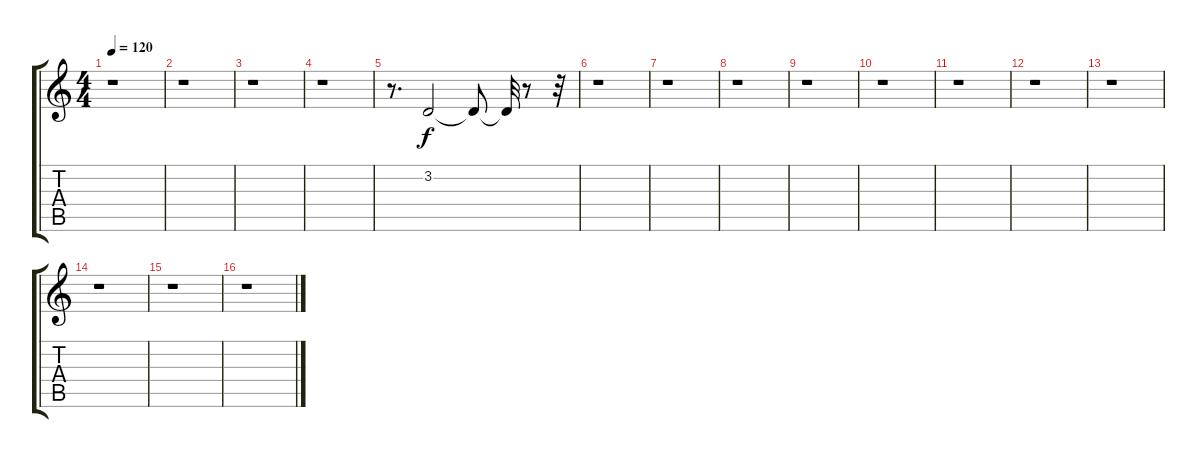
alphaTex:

\track "" {instrument celesta}
\staff {score tabs}
\tuning (E4 B3 G3 D3 A2 E2) {hide}
\ts (4 4)
\tempo 120
\clef g2
\ks c
r.1{dy f} |
r.1 |
r.1 |
r.1 |
r.8{d} 3.2.2 3.2{t}.8 3.2{t}.32 r.8 r.32 |
r.1 |
r.1 |
r.1 |
r.1 |
r.1 |
r.1 |
r.1 |
r.1 |
r.1 |
r.1 |
r.1
